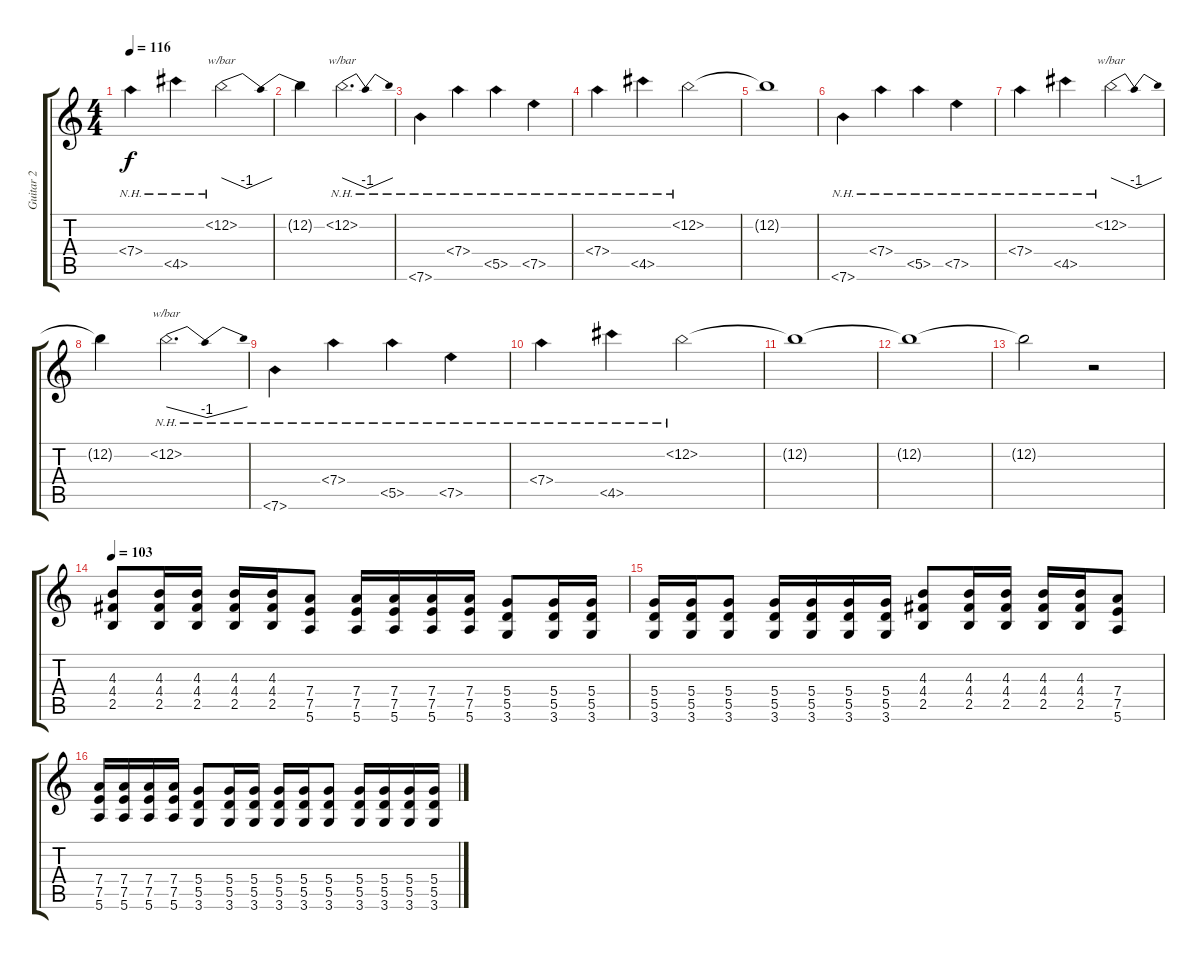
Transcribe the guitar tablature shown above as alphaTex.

\track ("Guitar 2" "Guitar 2") {instrument distortionguitar}
\staff {score tabs}
\tuning (E4 B3 G3 D3 A2 E2) {hide}
\ts (4 4)
\tempo 116
\clef g2
\ks c
7.4{nh}.4{dy f} 4.5{nh}.4 12.2{nh}.2{tbe (dip default 0 0 30 -4 60 0)} |
12.2{t}.4 12.2{nh}.2{d tbe (dip default 0 0 30 -4 60 0)} |
7.6{nh}.4 7.4{nh}.4 5.5{nh}.4 7.5{nh}.4 |
7.4{nh}.4 4.5{nh}.4 12.2{nh}.2 |
12.2{t}.1 |
7.6{nh}.4 7.4{nh}.4 5.5{nh}.4 7.5{nh}.4 |
7.4{nh}.4 4.5{nh}.4 12.2{nh}.2{tbe (dip default 0 0 30 -4 60 0)} |
12.2{t}.4 12.2{nh}.2{d tbe (dip default 0 0 30 -4 60 0)} |
7.6{nh}.4 7.4{nh}.4 5.5{nh}.4 7.5{nh}.4 |
7.4{nh}.4 4.5{nh}.4 12.2{nh}.2 |
12.2{t}.1 |
12.2{t}.1 |
12.2{t}.2 r.2 |
\tempo 103
(4.3 4.4 2.5).8{volume 13 instrument distortionguitar} (4.3 4.4 2.5).16 (4.3 4.4 2.5).16 (4.3 4.4 2.5).16 (4.3 4.4 2.5).16 (7.4 7.5 5.6).8 (7.4 7.5 5.6).16 (7.4 7.5 5.6).16 (7.4 7.5 5.6).16 (7.4 7.5 5.6).16 (5.4 5.5 3.6).8 (5.4 5.5 3.6).16 (5.4 5.5 3.6).16 |
(5.4 5.5 3.6).16 (5.4 5.5 3.6).16 (5.4 5.5 3.6).8 (5.4 5.5 3.6).16 (5.4 5.5 3.6).16 (5.4 5.5 3.6).16 (5.4 5.5 3.6).16 (4.3 4.4 2.5).8 (4.3 4.4 2.5).16 (4.3 4.4 2.5).16 (4.3 4.4 2.5).16 (4.3 4.4 2.5).16 (7.4 7.5 5.6).8 |
(7.4 7.5 5.6).16 (7.4 7.5 5.6).16 (7.4 7.5 5.6).16 (7.4 7.5 5.6).16 (5.4 5.5 3.6).8 (5.4 5.5 3.6).16 (5.4 5.5 3.6).16 (5.4 5.5 3.6).16 (5.4 5.5 3.6).16 (5.4 5.5 3.6).8 (5.4 5.5 3.6).16 (5.4 5.5 3.6).16 (5.4 5.5 3.6).16 (5.4 5.5 3.6).16
